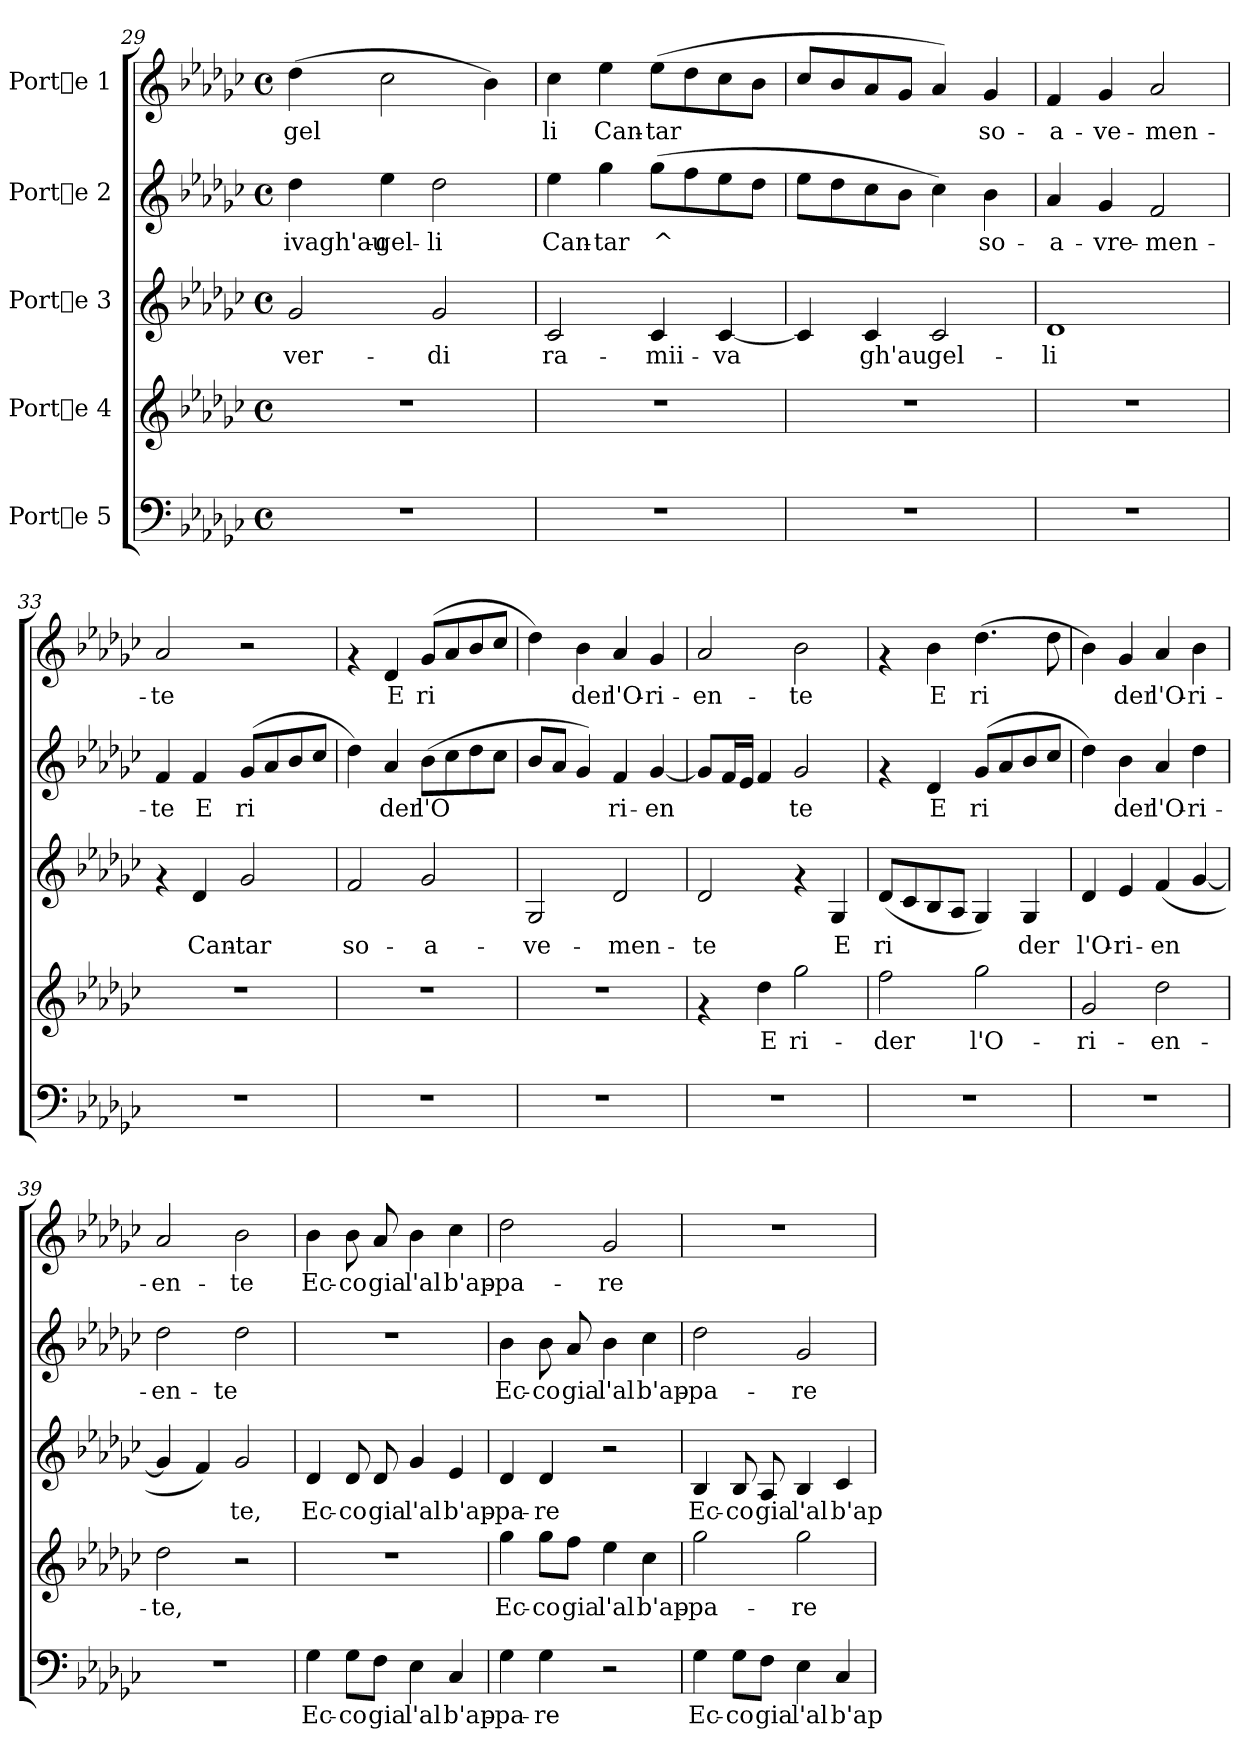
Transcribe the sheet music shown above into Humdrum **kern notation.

**kern	**text	**kern	**text	**kern	**text	**kern	**text	**kern	**text
*part5	*part5	*part4	*part4	*part3	*part3	*part2	*part2	*part1	*part1
*staff5	*staff5	*staff4	*staff4	*staff3	*staff3	*staff2	*staff2	*staff1	*staff1
*I"Porte 5	*	*I"Porte 4	*	*I"Porte 3	*	*I"Porte 2	*	*I"Porte 1	*
*clefF4	*	*clefG2	*	*clefG2	*	*clefG2	*	*clefG2	*
*k[b-e-a-d-g-c-]	*	*k[b-e-a-d-g-c-]	*	*k[b-e-a-d-g-c-]	*	*k[b-e-a-d-g-c-]	*	*k[b-e-a-d-g-c-]	*
*G-:	*	*G-:	*	*G-:	*	*G-:	*	*G-:	*
*M4/4	*	*M4/4	*	*M4/4	*	*M4/4	*	*M4/4	*
*met(c)	*	*met(c)	*	*met(c)	*	*met(c)	*	*met(c)	*
=29	=29	=29	=29	=29	=29	=29	=29	=29	=29
!	!	!	!	!	!LO:LY:b:cj	!	!LO:LY:b:cj	!	!LO:LY:b:cj
1r	.	1r	.	2g-/	ver-	4dd-\	ivagh'au-	(>4dd-\	gel
!	!	!	!	!	!	!	!LO:LY:b:cj	!	!LO:LY:b:cj
.	.	.	.	.	.	4ee-\	-gel-	2cc-\	.
!	!	!	!	!	!LO:LY:b:cj	!	!LO:LY:b:cj	!	!
.	.	.	.	2g-/	-di	2dd-\	-li	.	.
!	!	!	!	!	!	!	!	!	!LO:LY:b:cj
.	.	.	.	.	.	.	.	4b-\)	.
=30	=30	=30	=30	=30	=30	=30	=30	=30	=30
!	!	!	!	!	!LO:LY:b:cj	!	!LO:LY:b:cj	!	!LO:LY:b:cj
1r	.	1r	.	2c-/	ra-	4ee-\	Can-	4cc-\	li
!	!	!	!	!	!	!	!LO:LY:b:cj	!	!LO:LY:b:cj
.	.	.	.	.	.	4gg-\	-tar	4ee-\	Can-
!	!	!	!	!	!LO:LY:b:cj	!	!LO:LY:b:cj	!	!LO:LY:b:cj
.	.	.	.	4c-/	-mii-	(>8gg-\L	^	(>8ee-\L	-tar
!	!	!	!	!	!	!	!LO:LY:b:cj	!	!LO:LY:b:cj
.	.	.	.	.	.	8ff\	.	8dd-\	.
!	!	!	!	!	!LO:LY:b:cj	!	!LO:LY:b:cj	!	!LO:LY:b:cj
.	.	.	.	[<4c-/	-va	8ee-\	.	8cc-\	.
!	!	!	!	!	!	!	!LO:LY:b:cj	!	!LO:LY:b:cj
.	.	.	.	.	.	8dd-\J	.	8b-\J	.
=31	=31	=31	=31	=31	=31	=31	=31	=31	=31
!	!	!	!	!	!LO:LY:b:cj	!	!LO:LY:b:cj	!	!LO:LY:b:cj
1r	.	1r	.	4c-/]	.	8ee-\L	.	8cc-/L	.
!	!	!	!	!	!	!	!LO:LY:b:cj	!	!LO:LY:b:cj
.	.	.	.	.	.	8dd-\	.	8b-/	.
!	!	!	!	!	!LO:LY:b:cj	!	!LO:LY:b:cj	!	!LO:LY:b:cj
.	.	.	.	4c-/	gh'au	8cc-\	.	8a-/	.
!	!	!	!	!	!	!	!LO:LY:b:cj	!	!LO:LY:b:cj
.	.	.	.	.	.	8b-\J	.	8g-/J	.
!	!	!	!	!	!LO:LY:b:cj	!	!LO:LY:b:cj	!	!LO:LY:b:cj
.	.	.	.	2c-/	gel-	4cc-\)	.	4a-/)	.
!	!	!	!	!	!	!	!LO:LY:b:cj	!	!LO:LY:b:cj
.	.	.	.	.	.	4b-\	so-	4g-/	so-
=32	=32	=32	=32	=32	=32	=32	=32	=32	=32
!	!	!	!	!	!LO:LY:b:cj	!	!LO:LY:b:cj	!	!LO:LY:b:cj
1r	.	1r	.	1d-	-li	4a-/	-a-	4f/	-a-
!	!	!	!	!	!	!	!LO:LY:b:cj	!	!LO:LY:b:cj
.	.	.	.	.	.	4g-/	-vre-	4g-/	-ve-
!	!	!	!	!	!	!	!LO:LY:b:cj	!	!LO:LY:b:cj
.	.	.	.	.	.	2f/	-men-	2a-/	-men-
!!LO:LB:g=z
=33	=33	=33	=33	=33	=33	=33	=33	=33	=33
!	!	!	!	!	!	!	!LO:LY:b:cj	!	!LO:LY:b:cj
1r	.	1r	.	4rf	.	4f/	-te	2a-/	-te
!	!	!	!	!	!LO:LY:b:cj	!	!LO:LY:b:cj	!	!
.	.	.	.	4d-/	Can-	4f/	E	.	.
!	!	!	!	!	!LO:LY:b:cj	!	!LO:LY:b:cj	!	!
.	.	.	.	2g-/	-tar	(>8g-/L	ri-	2r	.
!	!	!	!	!	!	!	!LO:LY:b:cj	!	!
.	.	.	.	.	.	8a-/	--	.	.
!	!	!	!	!	!	!	!LO:LY:b:cj	!	!
.	.	.	.	.	.	8b-/	--	.	.
!	!	!	!	!	!	!	!LO:LY:b:cj	!	!
.	.	.	.	.	.	8cc-/J	--	.	.
=34	=34	=34	=34	=34	=34	=34	=34	=34	=34
!	!	!	!	!	!LO:LY:b:cj	!	!LO:LY:b:cj	!	!
1r	.	1r	.	2f/	so-	4dd-\)	-	4rf	.
!	!	!	!	!	!	!	!LO:LY:b:cj	!	!LO:LY:b:cj
.	.	.	.	.	.	4a-/	der	4d-/	E
!	!	!	!	!	!LO:LY:b:cj	!	!LO:LY:b:cj	!	!LO:LY:b:cj
.	.	.	.	2g-/	-a-	(>8b-\L	l'O-	(>8g-/L	ri-
!	!	!	!	!	!	!	!LO:LY:b:cj	!	!LO:LY:b:cj
.	.	.	.	.	.	8cc-\	--	8a-/	--
!	!	!	!	!	!	!	!LO:LY:b:cj	!	!LO:LY:b:cj
.	.	.	.	.	.	8dd-\	--	8b-/	--
!	!	!	!	!	!	!	!LO:LY:b:cj	!	!LO:LY:b:cj
.	.	.	.	.	.	8cc-\J	--	8cc-/J	--
=35	=35	=35	=35	=35	=35	=35	=35	=35	=35
!	!	!	!	!	!LO:LY:b:cj	!	!LO:LY:b:cj	!	!LO:LY:b:cj
1r	.	1r	.	2G-/	-ve-	8b-/L	-	4dd-\)	-
!	!	!	!	!	!	!	!LO:LY:b:cj	!	!
.	.	.	.	.	.	8a-/J	.	.	.
!	!	!	!	!	!	!	!LO:LY:b:cj	!	!LO:LY:b:cj
.	.	.	.	.	.	4g-/)	.	4b-\	der
!	!	!	!	!	!LO:LY:b:cj	!	!LO:LY:b:cj	!	!LO:LY:b:cj
.	.	.	.	2d-/	-men-	4f/	ri-	4a-/	l'O-
!	!	!	!	!	!	!	!LO:LY:b:cj	!	!LO:LY:b:cj
.	.	.	.	.	.	[<4g-/	-en-	4g-/	-ri-
=36	=36	=36	=36	=36	=36	=36	=36	=36	=36
!	!	!	!	!	!LO:LY:b:cj	!	!LO:LY:b:cj	!	!LO:LY:b:cj
1r	.	4rf	.	2d-/	-te	8g-/L]	-	2a-/	-en-
!	!	!	!	!	!	!	!LO:LY:b:cj	!	!
.	.	.	.	.	.	16f/	.	.	.
!	!	!	!	!	!	!	!LO:LY:b:cj	!	!
.	.	.	.	.	.	16e-/J	.	.	.
!	!	!	!LO:LY:b:cj	!	!	!	!LO:LY:b:cj	!	!
.	.	4dd-\	E	.	.	4f/	.	.	.
!	!	!	!LO:LY:b:cj	!	!	!	!LO:LY:b:cj	!	!LO:LY:b:cj
.	.	2gg-\	ri-	4rf	.	2g-/	te	2b-\	-te
!	!	!	!	!	!LO:LY:b:cj	!	!	!	!
.	.	.	.	4G-/	E	.	.	.	.
=37	=37	=37	=37	=37	=37	=37	=37	=37	=37
!	!	!	!LO:LY:b:cj	!	!LO:LY:b:cj	!	!	!	!
1r	.	2ff\	-der	(>8d-/L	ri-	4rf	.	4rf	.
!	!	!	!	!	!LO:LY:b:cj	!	!	!	!
.	.	.	.	8c-/	-	.	.	.	.
!	!	!	!	!	!LO:LY:b:cj	!	!LO:LY:b:cj	!	!LO:LY:b:cj
.	.	.	.	8B-/	.	4d-/	E	4b-\	E
!	!	!	!	!	!LO:LY:b:cj	!	!	!	!
.	.	.	.	8A-/J	.	.	.	.	.
!	!	!	!LO:LY:b:cj	!	!LO:LY:b:cj	!	!LO:LY:b:cj	!	!LO:LY:b:cj
.	.	2gg-\	l'O-	4G-/)	.	(>8g-/L	ri-	(>4.dd-\	ri-
!	!	!	!	!	!	!	!LO:LY:b:cj	!	!
.	.	.	.	.	.	8a-/	--	.	.
!	!	!	!	!	!LO:LY:b:cj	!	!LO:LY:b:cj	!	!
.	.	.	.	4G-/	der	8b-/	--	.	.
!	!	!	!	!	!	!	!LO:LY:b:cj	!	!LO:LY:b:cj
.	.	.	.	.	.	8cc-/J	--	8dd-\	--
!!LO:LB:g=z
=38	=38	=38	=38	=38	=38	=38	=38	=38	=38
!	!	!	!LO:LY:b:cj	!	!LO:LY:b:cj	!	!LO:LY:b:cj	!	!LO:LY:b:cj
1r	.	2g-/	-ri-	4d-/	l'O-	4dd-\)	-	4b-\)	-
!	!	!	!	!	!LO:LY:b:cj	!	!LO:LY:b:cj	!	!LO:LY:b:cj
.	.	.	.	4e-/	-ri-	4b-\	der	4g-/	der
!	!	!	!LO:LY:b:cj	!	!LO:LY:b:cj	!	!LO:LY:b:cj	!	!LO:LY:b:cj
.	.	2dd-\	-en-	(>4f/	-en-	4a-/	l'O-	4a-/	l'O-
!	!	!	!	!	!LO:LY:b:cj	!	!LO:LY:b:cj	!	!LO:LY:b:cj
.	.	.	.	[<4g-/	--	4dd-\	-ri-	4b-\	-ri-
=39	=39	=39	=39	=39	=39	=39	=39	=39	=39
!	!	!	!LO:LY:b:cj	!	!LO:LY:b:cj	!	!LO:LY:b:cj	!	!LO:LY:b:cj
1r	.	2dd-\	-te,	4g-/]	-	2dd-\	-en-	2a-/	-en-
!	!	!	!	!	!LO:LY:b:cj	!	!	!	!
.	.	.	.	4f/)	.	.	.	.	.
!	!	!	!	!	!LO:LY:b:cj	!	!LO:LY:b:cj	!	!LO:LY:b:cj
.	.	2r	.	2g-/	te,	2dd-\	-te	2b-\	-te
=40	=40	=40	=40	=40	=40	=40	=40	=40	=40
!	!LO:LY:b:cj	!	!	!	!LO:LY:b:cj	!	!	!	!LO:LY:b:cj
4G-\	Ec-	1r	.	4d-/	Ec-	1r	.	4b-\	Ec-
!	!LO:LY:b:cj	!	!	!	!LO:LY:b:cj	!	!	!	!LO:LY:b:cj
8G-\L	-co	.	.	8d-/	-co	.	.	8b-\	-co
!	!LO:LY:b:cj	!	!	!	!LO:LY:b:cj	!	!	!	!LO:LY:b:cj
8F\J	gia	.	.	8d-/	gia	.	.	8a-/	gia
!	!LO:LY:b:cj	!	!	!	!LO:LY:b:cj	!	!	!	!LO:LY:b:cj
4E-\	l'al	.	.	4g-/	l'al	.	.	4b-\	l'al
!	!LO:LY:b:cj	!	!	!	!LO:LY:b:cj	!	!	!	!LO:LY:b:cj
4C-/	b'ap-	.	.	4e-/	b'ap-	.	.	4cc-\	b'ap-
=41	=41	=41	=41	=41	=41	=41	=41	=41	=41
!	!LO:LY:b:cj	!	!LO:LY:b:cj	!	!LO:LY:b:cj	!	!LO:LY:b:cj	!	!LO:LY:b:cj
4G-\	-pa-	4gg-\	Ec-	4d-/	-pa-	4b-\	Ec-	2dd-\	-pa-
!	!LO:LY:b:cj	!	!LO:LY:b:cj	!	!LO:LY:b:cj	!	!LO:LY:b:cj	!	!
4G-\	-re	8gg-\L	-co	4d-/	-re	8b-\	-co	.	.
!	!	!	!LO:LY:b:cj	!	!	!	!LO:LY:b:cj	!	!
.	.	8ff\J	gia	.	.	8a-/	gia	.	.
!	!	!	!LO:LY:b:cj	!	!	!	!LO:LY:b:cj	!	!LO:LY:b:cj
2r	.	4ee-\	l'al	2r	.	4b-\	l'al	2g-/	-re
!	!	!	!LO:LY:b:cj	!	!	!	!LO:LY:b:cj	!	!
.	.	4cc-\	b'ap-	.	.	4cc-\	b'ap-	.	.
=42	=42	=42	=42	=42	=42	=42	=42	=42	=42
!	!LO:LY:b:cj	!	!LO:LY:b:cj	!	!LO:LY:b:cj	!	!LO:LY:b:cj	!	!
4G-\	Ec-	2gg-\	-pa-	4B-/	Ec-	2dd-\	-pa-	1r	.
!	!LO:LY:b:cj	!	!	!	!LO:LY:b:cj	!	!	!	!
8G-\L	-co	.	.	8B-/	-co	.	.	.	.
!	!LO:LY:b:cj	!	!	!	!LO:LY:b:cj	!	!	!	!
8F\J	gia	.	.	8A-/	gia	.	.	.	.
!	!LO:LY:b:cj	!	!LO:LY:b:cj	!	!LO:LY:b:cj	!	!LO:LY:b:cj	!	!
4E-\	l'al	2gg-\	-re	4B-/	l'al	2g-/	-re	.	.
!	!LO:LY:b:cj	!	!	!	!LO:LY:b:cj	!	!	!	!
4C-/	b'ap-	.	.	4c-/	b'ap-	.	.	.	.
=	=	=	=	=	=	=	=	=	=
*-	*-	*-	*-	*-	*-	*-	*-	*-	*-
